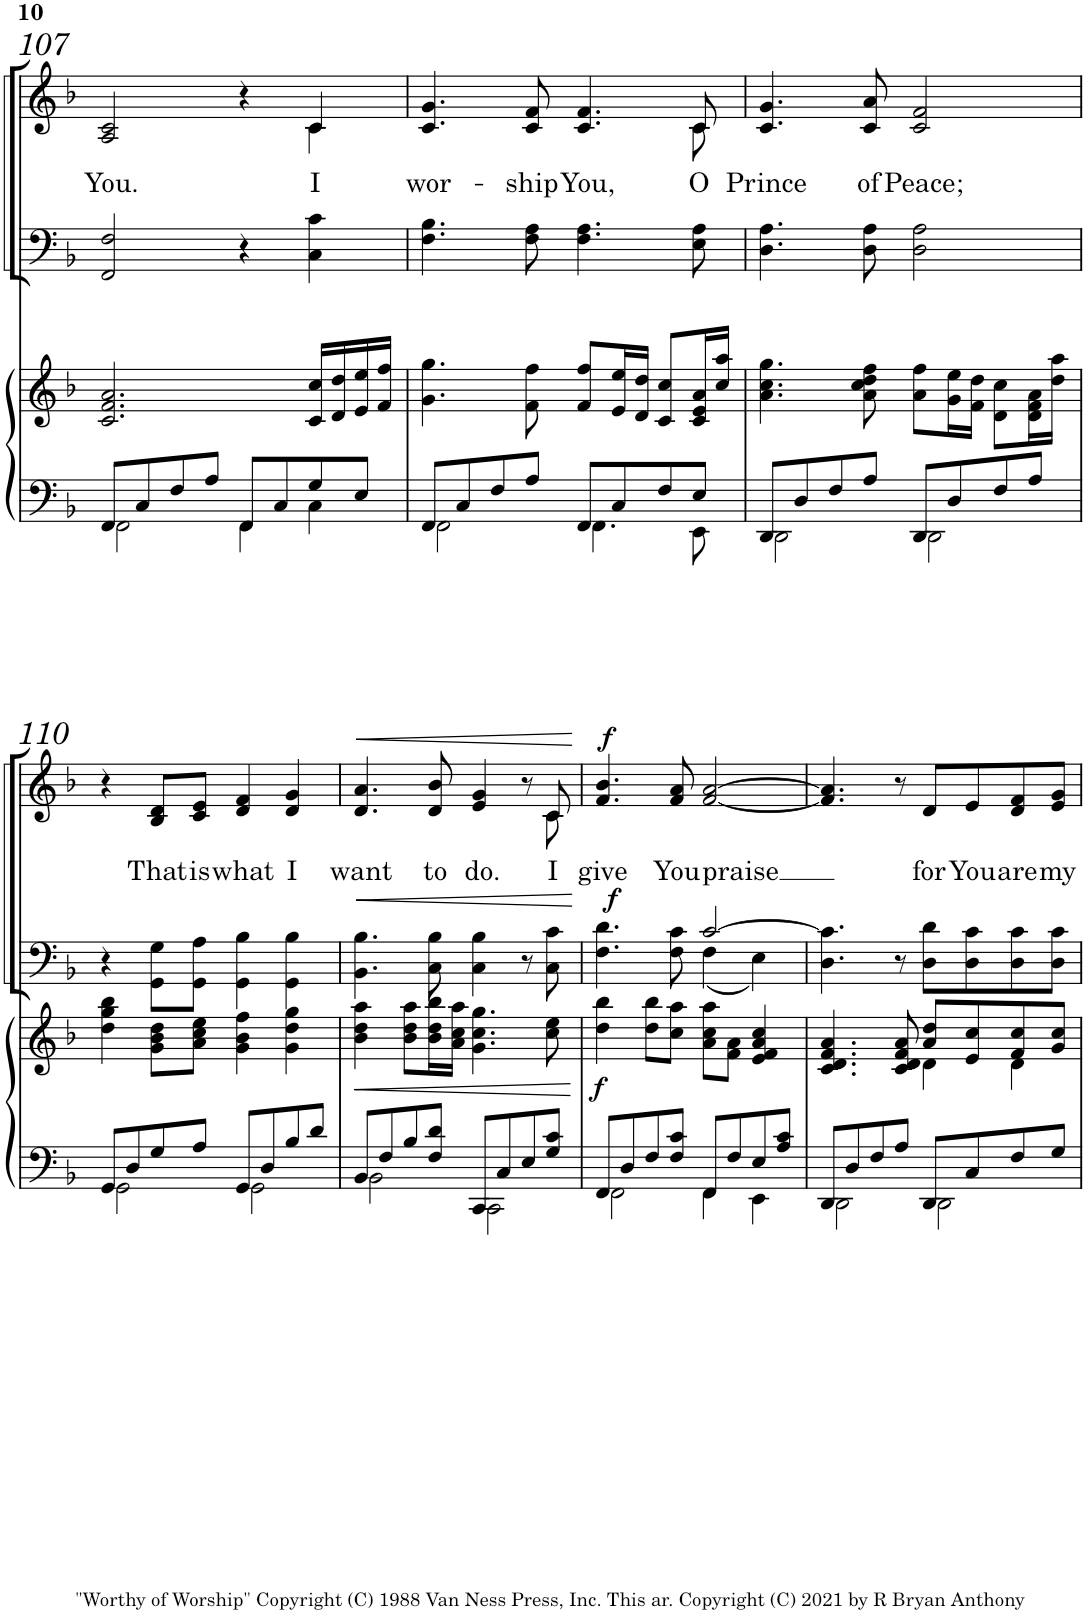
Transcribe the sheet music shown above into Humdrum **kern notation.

**kern	**kern	**dynam	**kern	**dynam	**kern	**text	**dynam
*part3	*part3	*part3	*part2	*part2	*part1	*part1	*part1
*staff4	*staff3	*staff3/4	*staff2	*staff2	*staff1	*staff1	*staff1
*I"Piano	*	*	*I"T B	*	*I"S A	*	*
*I'Pno	*	*	*	*	*	*	*
!!LO:PB:g=z
*clefF4	*clefG2	*	*clefF4	*	*clefG2	*	*
*k[b-]	*k[b-]	*	*k[b-]	*	*k[b-]	*	*
*M4/4	*M4/4	*	*M4/4	*	*M4/4	*	*
=107	=107	=107	=107	=107	=107	=107	=107
*^	*	*	*	*	*	*	*
!	!	!	!	!	!	!	!LO:LY:b	!
*	*	*	*	*	*	*^	*	*
8FF/L	2FF\	2.c/ 2.f/ 2.a/	.	2FF/ 2F/	.	2A/ 2c/	2.ryy	You.	.
8C/	.	.	.	.	.	.	.	.	.
8F/	.	.	.	.	.	.	.	.	.
8A/J	.	.	.	.	.	.	.	.	.
8FF/L	4FF\	.	.	4r	.	4r	.	.	.
8C/	.	.	.	.	.	.	.	.	.
!	!	!	!	!	!	!	!	!LO:LY:b	!
8G/	4C\	16c/ 16cc/LL	.	4C\ 4c\	.	4c/	4c\	I	.
.	.	16d/ 16dd/	.	.	.	.	.	.	.
8E/J	.	16e/ 16ee/	.	.	.	.	.	.	.
.	.	16f/ 16ff/JJ	.	.	.	.	.	.	.
=108	=108	=108	=108	=108	=108	=108	=108	=108	=108
!	!	!	!	!	!	!	!	!LO:LY:b	!
8FF/L	2FF\	4.g\ 4.gg\	.	4.F\ 4.B-\	.	4.c/ 4.g/	2..ryy	wor-	.
8C/	.	.	.	.	.	.	.	.	.
8F/	.	.	.	.	.	.	.	.	.
!	!	!	!	!	!	!	!	!LO:LY:b	!
8A/J	.	8f\ 8ff\	.	8F\ 8A\	.	8c/ 8f/	.	-ship	.
!	!	!	!	!	!	!	!	!LO:LY:b	!
8FF/L	4.FF\	8f/ 8ff/L	.	4.F\ 4.A\	.	4.c/ 4.f/	.	You,	.
8C/	.	16e/ 16ee/L	.	.	.	.	.	.	.
.	.	16d/ 16dd/JJ	.	.	.	.	.	.	.
8F/	.	8c/ 8cc/L	.	.	.	.	.	.	.
!	!	!	!	!	!	!	!	!LO:LY:b	!
8E/J	8EE\	16c/ 16e/ 16a/L	.	8E\ 8A\	.	8c/	8c\	O	.
.	.	16cc/ 16aa/JJ	.	.	.	.	.	.	.
*	*	*	*	*	*	*v	*v	*	*
=109	=109	=109	=109	=109	=109	=109	=109	=109
!	!	!	!	!	!	!	!LO:LY:b	!
8DD/L	2DD\	4.a\ 4.cc\ 4.gg\	.	4.D\ 4.A\	.	4.c/ 4.g/	Prince	.
8D/	.	.	.	.	.	.	.	.
8F/	.	.	.	.	.	.	.	.
!	!	!	!	!	!	!	!LO:LY:b	!
8A/J	.	8a\ 8cc\ 8dd\ 8ff\	.	8D\ 8A\	.	8c/ 8a/	of	.
!	!	!	!	!	!	!	!LO:LY:b	!
8DD/L	2DD\	8a\ 8ff\L	.	2D\ 2A\	.	2c/ 2f/	Peace;	.
8D/	.	16g\ 16ee\L	.	.	.	.	.	.
.	.	16f\ 16dd\JJ	.	.	.	.	.	.
8F/	.	8d\ 8cc\L	.	.	.	.	.	.
8A/J	.	16d\ 16f\ 16a\L	.	.	.	.	.	.
.	.	16dd\ 16aa\JJ	.	.	.	.	.	.
!!LO:LB:g=z
=110	=110	=110	=110	=110	=110	=110	=110	=110
8GG/L	2GG\	4dd\ 4gg\ 4bb-\	.	4r	.	4r	.	.
8D/	.	.	.	.	.	.	.	.
!	!	!	!	!	!	!	!LO:LY:b	!
8G/	.	8g\ 8b-\ 8dd\L	.	8GG\ 8G\L	.	8B-/ 8d/L	That	.
!	!	!	!	!	!	!	!LO:LY:b	!
8A/J	.	8a\ 8cc\ 8ee\J	.	8GG\ 8A\J	.	8c/ 8e/J	is	.
!	!	!	!	!	!	!	!LO:LY:b	!
8GG/L	2GG\	4g\ 4b-\ 4ff\	.	4GG\ 4B-\	.	4d/ 4f/	what	.
8D/	.	.	.	.	.	.	.	.
!	!	!	!	!	!	!	!LO:LY:b	!
8B-/	.	4g\ 4dd\ 4gg\	.	4GG\ 4B-\	.	4d/ 4g/	I	.
8d/J	.	.	.	.	.	.	.	.
=111	=111	=111	=111	=111	=111	=111	=111	=111
!	!	!	!LO:HP:b	!	!LO:HP:b	!	!LO:LY:b	!LO:HP:b
*	*	*	*	*	*	*^	*	*
8BB-/L	2BB-\	4b-\ 4dd\ 4aa\	<	4.BB-\ 4.B-\	<	4.d/ 4.a/	2..ryy	want	<
8F/	.	.	.	.	.	.	.	.	.
8B-/	.	8b-\ 8dd\ 8aa\L	.	.	.	.	.	.	.
!	!	!	!	!	!	!	!	!LO:LY:b	!
8F/ 8d/J	.	16b-\ 16dd\ 16bb-\L	.	8C\ 8B-\	.	8d/ 8b-/	.	to	.
.	.	16a\ 16cc\ 16aa\JJ	.	.	.	.	.	.	.
!	!	!	!	!	!	!	!	!LO:LY:b	!
8CC/L	2CC\	4.g\ 4.cc\ 4.gg\	.	4C\ 4B-\	.	4e/ 4g/	.	do.	.
8C/	.	.	.	.	.	.	.	.	.
8E/	.	.	.	8r	.	8r	.	.	.
!	!	!	!	!	!	!	!	!LO:LY:b	!
8G/ 8c/J	.	8cc\ 8ee\	.	8C\ 8c\	.	8c/	8c\	I	.
*v	*v	*	*	*	*	*v	*v	*	*
.	.	[	.	[	.	.	[
=112	=112	=112	=112	=112	=112	=112	=112
*^	*	*	*^	*	*	*	*
!	!	!	!LO:DY:b	!	!	!LO:DY:a	!	!LO:LY:b	!LO:DY:a
8FF/L	2FF\	4dd\ 4bb-\	f	4.F\ 4.d\	2ryy	f	4.f/ 4.b-/	give	f
8D/	.	.	.	.	.	.	.	.	.
8F/	.	8dd\ 8bb-\L	.	.	.	.	.	.	.
!	!	!	!	!	!	!	!	!LO:LY:b	!
8F/ 8c/J	.	8cc\ 8aa\J	.	8F\ 8c\	.	.	8f/ 8a/	You	.
!	!	!	!	!	!	!	!	!LO:LY:b	!
8FF/L	4FF\	8a\ 8cc\ 8aa\L	.	[2c/	(4F\	.	[2f/ [2a/	praise	.
8F/	.	8f\ 8a\J	.	.	.	.	.	.	.
8E/	4EE\	4e/ 4f/ 4a/ 4cc/	.	.	4E\)	.	.	.	.
8A/ 8c/J	.	.	.	.	.	.	.	.	.
*	*	*	*	*v	*v	*	*	*	*
=113	=113	=113	=113	=113	=113	=113	=113	=113
*	*	*^	*	*	*	*	*	*
8DD/L	2DD\	4.c/ 4.d/ 4.f/ 4.a/	2ryy	.	4.D\ 4.c\]	.	4.f/] 4.a/]	.	.
8D/	.	.	.	.	.	.	.	.	.
8F/	.	.	.	.	.	.	.	.	.
8A/J	.	8c/ 8d/ 8f/ 8a/	.	.	8r	.	8r	.	.
!	!	!	!	!	!	!	!	!LO:LY:b	!
8DD/L	2DD\	8a/ 8dd/L	4d\	.	8D\ 8d\L	.	8d/L	for	.
!	!	!	!	!	!	!	!	!LO:LY:b	!
8C/	.	8e/ 8cc/	.	.	8D\ 8c\	.	8e/	You	.
!	!	!	!	!	!	!	!	!LO:LY:b	!
8F/	.	8f/ 8cc/	4d\	.	8D\ 8c\	.	8d/ 8f/	are	.
!	!	!	!	!	!	!	!	!LO:LY:b	!
8G/J	.	8g/ 8cc/J	.	.	8D\ 8c\J	.	8e/ 8g/J	my	.
*v	*v	*	*	*	*	*	*	*	*
*	*v	*v	*	*	*	*	*	*
=	=	=	=	=	=	=	=
*-	*-	*-	*-	*-	*-	*-	*-
